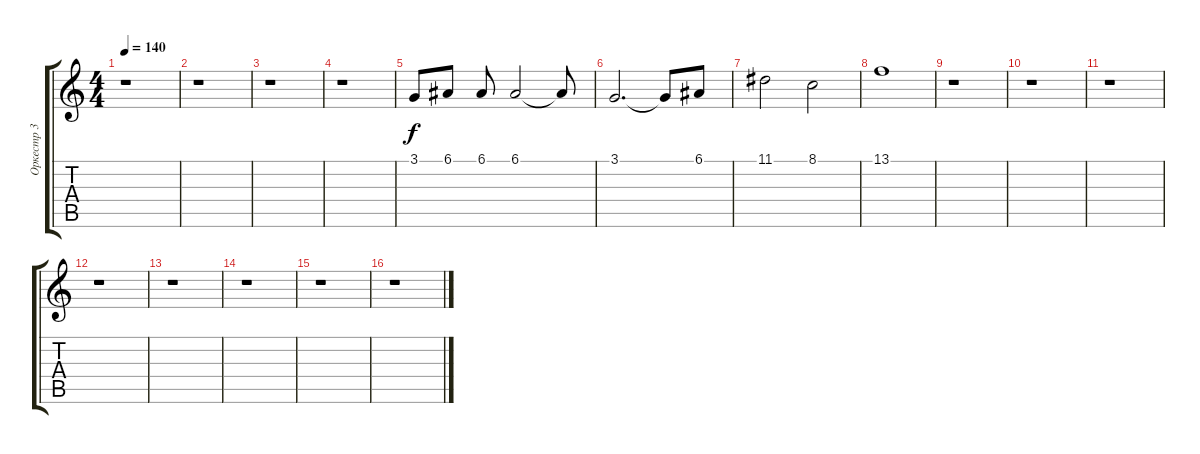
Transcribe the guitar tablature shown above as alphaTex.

\track ("Оркестр 3" "Оркестр 3") {instrument trumpet}
\staff {score tabs}
\tuning (E4 B3 G3 D3 A2 E2) {hide}
\ts (4 4)
\tempo 140
\clef g2
\ks c
r.1{dy f} |
r.1 |
r.1 |
r.1 |
3.1.8 6.1.8 6.1.8 6.1.2 6.1{t}.8 |
3.1.2{d} 3.1{t}.8 6.1.8 |
11.1.2 8.1.2 |
13.1.1 |
r.1 |
r.1 |
r.1 |
r.1 |
r.1 |
r.1 |
r.1 |
r.1
